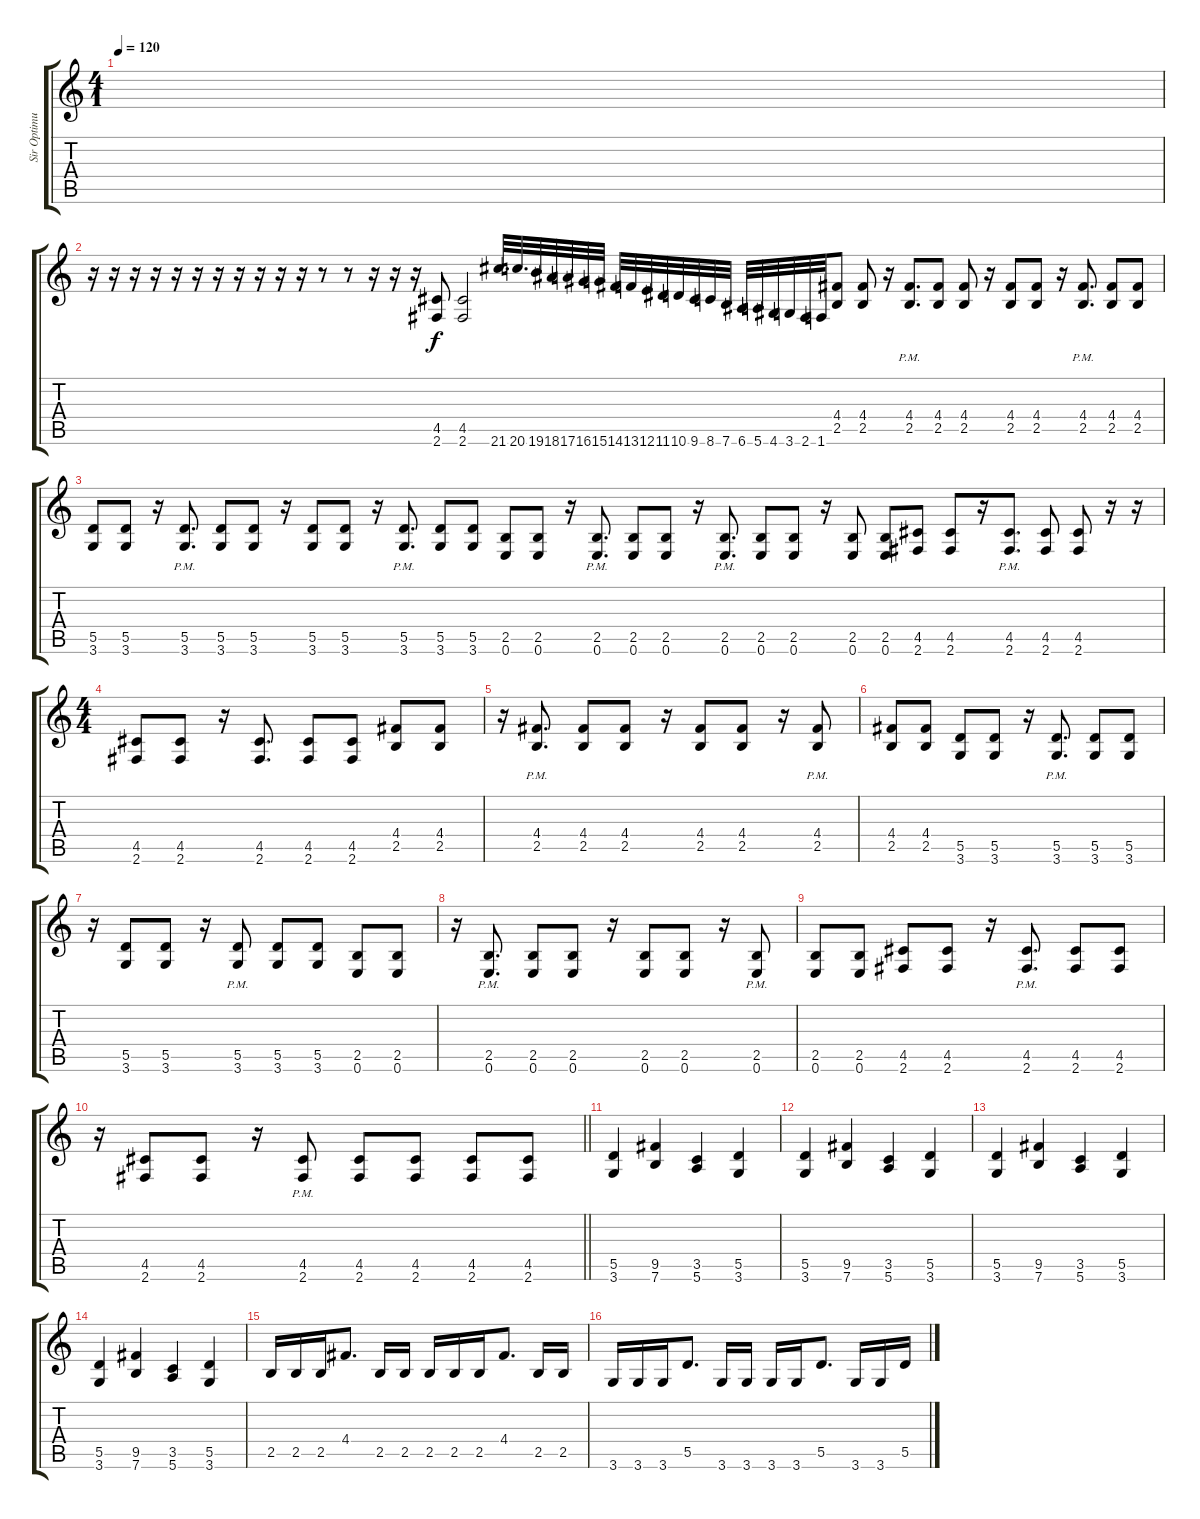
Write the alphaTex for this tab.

\track ("Sir Optimus Prime" "Sir Optimu") {instrument distortionguitar}
\staff {score tabs}
\tuning (E4 B3 G3 D3 A2 E2) {hide}
\ts (4 1)
\tempo 120
\clef g2
\ks c
|
r.16 r.16 r.16 r.16 r.16 r.16 r.16 r.16 r.16 r.16 r.16 r.8 r.8 r.16 r.16 r.16 (4.5 2.6).8 (4.5 2.6).2 21.6.32{d} 20.6.32{d} 19.6.32 18.6.32 17.6.32 16.6.32 15.6.32 14.6.32 13.6.32 12.6.32 11.6.32 10.6.32 9.6.32 8.6.32 7.6.32 6.6.32 5.6.32 4.6.32 3.6.32 2.6.32 1.6.32 (4.4 2.5).8 (4.4 2.5).8 r.16 (4.4{pm} 2.5).8{d} (4.4 2.5).8 (4.4 2.5).8 r.16 (4.4 2.5).8 (4.4 2.5).8 r.16 (4.4{pm} 2.5).8{d} (4.4 2.5).8 (4.4 2.5).8 |
(5.5 3.6).8 (5.5 3.6).8 r.16 (5.5{pm} 3.6).8{d} (5.5 3.6).8 (5.5 3.6).8 r.16 (5.5 3.6).8 (5.5 3.6).8 r.16 (5.5 3.6{pm}).8{d} (5.5 3.6).8 (5.5 3.6).8 (2.5 0.6).8 (2.5 0.6).8 r.16 (2.5{pm} 0.6).8{d} (2.5 0.6).8 (2.5 0.6).8 r.16 (2.5{pm} 0.6).8{d} (2.5 0.6).8 (2.5 0.6).8 r.16 (2.5 0.6).8 (2.5 0.6).8 (4.5 2.6).8 (4.5 2.6).8 r.16 (4.5{pm} 2.6).8{d} (4.5 2.6).8 (4.5 2.6).8 r.16 r.16 |
\ts (4 4)
(4.5 2.6).8 (4.5 2.6).8 r.16 (4.5 2.6).8{d} (4.5 2.6).8 (4.5 2.6).8 (4.4 2.5).8 (4.4 2.5).8 |
r.16 (4.4{pm} 2.5).8{d} (4.4 2.5).8 (4.4 2.5).8 r.16 (4.4 2.5).8 (4.4 2.5).8 r.16 (4.4 2.5{pm}).8 |
(4.4 2.5).8 (4.4 2.5).8 (5.5 3.6).8 (5.5 3.6).8 r.16 (5.5 3.6{pm}).8{d} (5.5 3.6).8 (5.5 3.6).8 |
r.16 (5.5 3.6).8 (5.5 3.6).8 r.16 (5.5{pm} 3.6).8 (5.5 3.6).8 (5.5 3.6).8 (2.5 0.6).8 (2.5 0.6).8 |
r.16 (2.5{pm} 0.6).8{d} (2.5 0.6).8 (2.5 0.6).8 r.16 (2.5 0.6).8 (2.5 0.6).8 r.16 (2.5 0.6{pm}).8 |
(2.5 0.6).8 (2.5 0.6).8 (4.5 2.6).8 (4.5 2.6).8 r.16 (4.5 2.6{pm}).8{d} (4.5 2.6).8 (4.5 2.6).8 |
\barLineRight lightlight
r.16 (4.5 2.6).8 (4.5 2.6).8 r.16 (4.5{pm} 2.6).8 (4.5 2.6).8 (4.5 2.6).8 (4.5 2.6).8 (4.5 2.6).8 |
(5.5 3.6).4 (9.5 7.6).4 (3.5 5.6).4 (5.5 3.6).4 |
(5.5 3.6).4 (9.5 7.6).4 (3.5 5.6).4 (5.5 3.6).4 |
(5.5 3.6).4 (9.5 7.6).4 (3.5 5.6).4 (5.5 3.6).4 |
(5.5 3.6).4 (9.5 7.6).4 (3.5 5.6).4 (5.5 3.6).4 |
2.5.16 2.5.16 2.5.16 4.4.8{d} 2.5.16 2.5.16 2.5.16 2.5.16 2.5.16 4.4.8{d} 2.5.16 2.5.16 |
3.6.16 3.6.16 3.6.16 5.5.8{d} 3.6.16 3.6.16 3.6.16 3.6.16 5.5.8{d} 3.6.16 3.6.16 5.5.16
